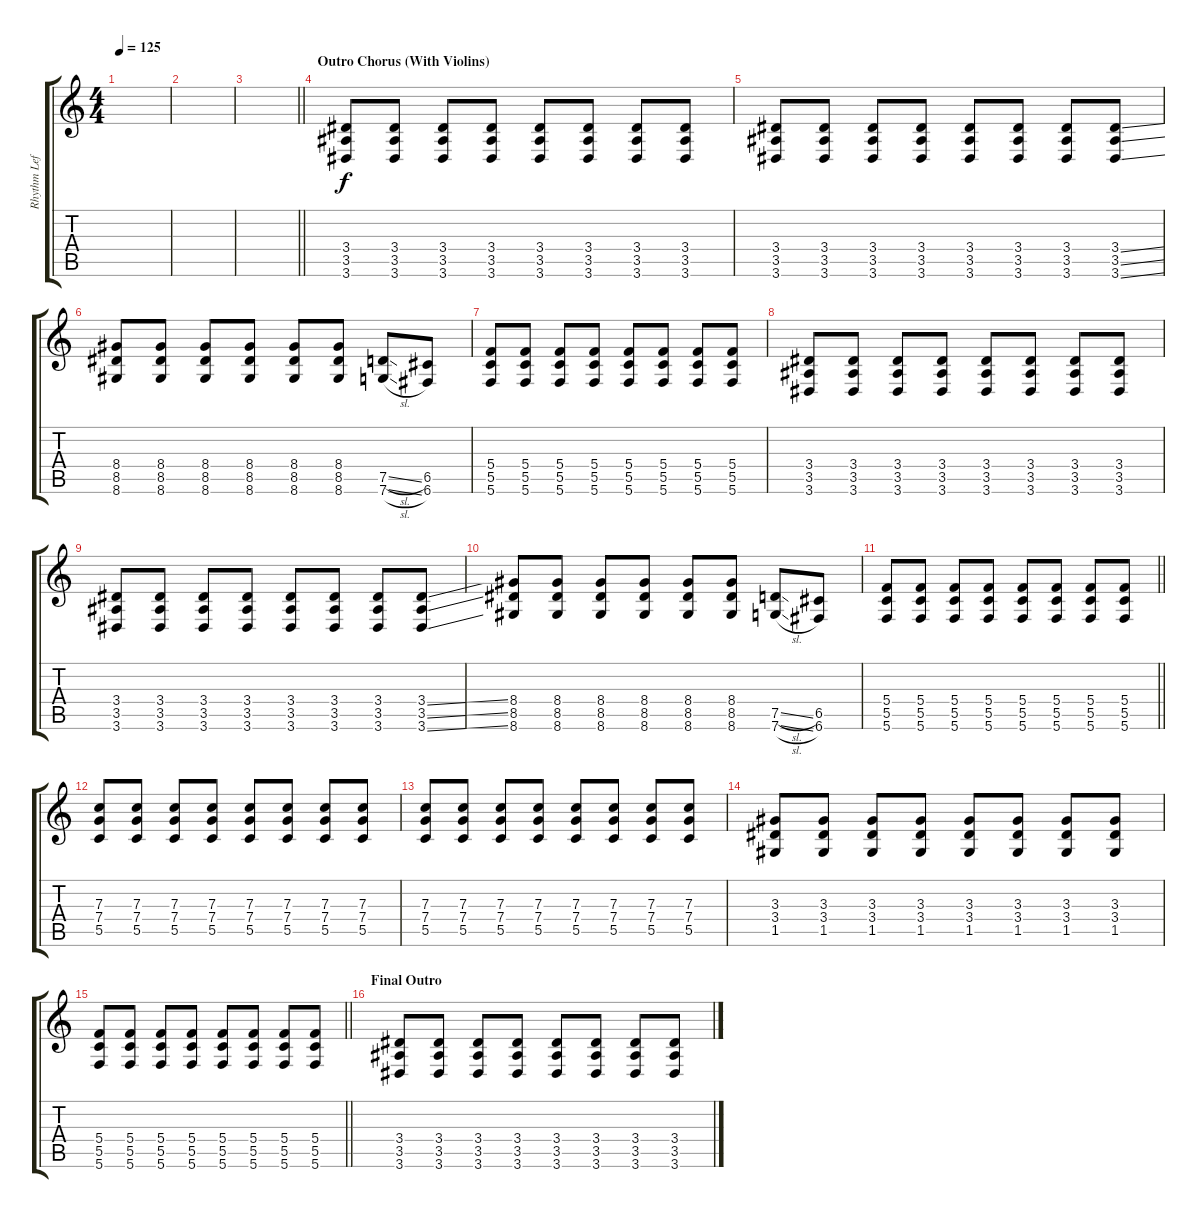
\track ("Rhythm Left Guitar" "Rhythm Lef") {instrument distortionguitar}
\staff {score tabs}
\tuning (D4 A3 F3 C3 G2 C2) {hide}
\ts (4 4)
\tempo 125
\clef g2
\ks c
|
|
\barLineRight lightlight
|
\section ("" "Outro Chorus (With Violins)")
(3.4 3.5 3.6).8 (3.4 3.5 3.6).8 (3.4 3.5 3.6).8 (3.4 3.5 3.6).8 (3.4 3.5 3.6).8 (3.4 3.5 3.6).8 (3.4 3.5 3.6).8 (3.4 3.5 3.6).8 |
(3.4 3.5 3.6).8 (3.4 3.5 3.6).8 (3.4 3.5 3.6).8 (3.4 3.5 3.6).8 (3.4 3.5 3.6).8 (3.4 3.5 3.6).8 (3.4 3.5 3.6).8 (3.4{ss} 3.5{ss} 3.6{ss}).8 |
(8.4 8.5 8.6).8 (8.4 8.5 8.6).8 (8.4 8.5 8.6).8 (8.4 8.5 8.6).8 (8.4 8.5 8.6).8 (8.4 8.5 8.6).8 (7.5{sl} 7.6{sl}).8 (6.5 6.6).8 |
(5.4 5.5 5.6).8 (5.4 5.5 5.6).8 (5.4 5.5 5.6).8 (5.4 5.5 5.6).8 (5.4 5.5 5.6).8 (5.4 5.5 5.6).8 (5.4 5.5 5.6).8 (5.4 5.5 5.6).8 |
(3.4 3.5 3.6).8 (3.4 3.5 3.6).8 (3.4 3.5 3.6).8 (3.4 3.5 3.6).8 (3.4 3.5 3.6).8 (3.4 3.5 3.6).8 (3.4 3.5 3.6).8 (3.4 3.5 3.6).8 |
(3.4 3.5 3.6).8 (3.4 3.5 3.6).8 (3.4 3.5 3.6).8 (3.4 3.5 3.6).8 (3.4 3.5 3.6).8 (3.4 3.5 3.6).8 (3.4 3.5 3.6).8 (3.4{ss} 3.5{ss} 3.6{ss}).8 |
(8.4 8.5 8.6).8 (8.4 8.5 8.6).8 (8.4 8.5 8.6).8 (8.4 8.5 8.6).8 (8.4 8.5 8.6).8 (8.4 8.5 8.6).8 (7.5{sl} 7.6{sl}).8 (6.5 6.6).8 |
\barLineRight lightlight
(5.4 5.5 5.6).8 (5.4 5.5 5.6).8 (5.4 5.5 5.6).8 (5.4 5.5 5.6).8 (5.4 5.5 5.6).8 (5.4 5.5 5.6).8 (5.4 5.5 5.6).8 (5.4 5.5 5.6).8 |
(7.3 7.4 5.5).8 (7.3 7.4 5.5).8 (7.3 7.4 5.5).8 (7.3 7.4 5.5).8 (7.3 7.4 5.5).8 (7.3 7.4 5.5).8 (7.3 7.4 5.5).8 (7.3 7.4 5.5).8 |
(7.3 7.4 5.5).8 (7.3 7.4 5.5).8 (7.3 7.4 5.5).8 (7.3 7.4 5.5).8 (7.3 7.4 5.5).8 (7.3 7.4 5.5).8 (7.3 7.4 5.5).8 (7.3 7.4 5.5).8 |
(3.3 3.4 1.5).8 (3.3 3.4 1.5).8 (3.3 3.4 1.5).8 (3.3 3.4 1.5).8 (3.3 3.4 1.5).8 (3.3 3.4 1.5).8 (3.3 3.4 1.5).8 (3.3 3.4 1.5).8 |
\barLineRight lightlight
(5.4 5.5 5.6).8 (5.4 5.5 5.6).8 (5.4 5.5 5.6).8 (5.4 5.5 5.6).8 (5.4 5.5 5.6).8 (5.4 5.5 5.6).8 (5.4 5.5 5.6).8 (5.4 5.5 5.6).8 |
\section ("" "Final Outro")
(3.4 3.5 3.6).8 (3.4 3.5 3.6).8 (3.4 3.5 3.6).8 (3.4 3.5 3.6).8 (3.4 3.5 3.6).8 (3.4 3.5 3.6).8 (3.4 3.5 3.6).8 (3.4 3.5 3.6).8
